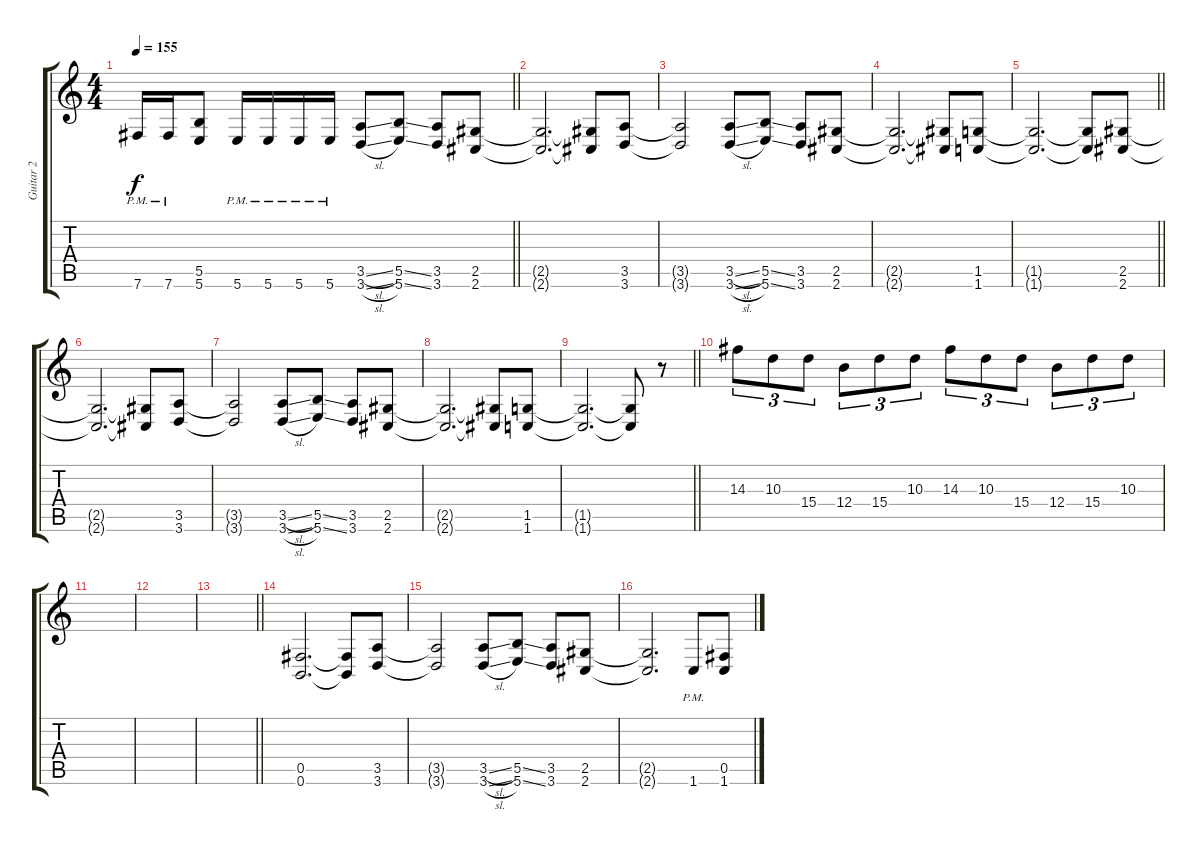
\track ("Guitar 2" "Guitar 2") {instrument distortionguitar}
\staff {score tabs}
\tuning (Db4 Ab3 E3 B2 Gb2 B1) {hide}
\ts (4 4)
\tempo 155
\clef g2
\barLineRight lightlight
\ks c
7.6{pm}.16{dy f} 7.6{pm}.16 (5.5 5.6).8 5.6{pm}.16 5.6{pm}.16 5.6{pm}.16 5.6{pm}.16 (3.5{sl} 3.6{sl}).8 (5.5{ss} 5.6{ss}).8 (3.5 3.6).8 (2.5 2.6).8 |
\section ("" "")
(2.5{t} 2.6{t}).2{d} (2.5{t} 2.6{t}).8 (3.5 3.6).8 |
(3.5{t} 3.6{t}).2 (3.5{sl} 3.6{sl}).8 (5.5{ss} 5.6{ss}).8 (3.5 3.6).8 (2.5 2.6).8 |
(2.5{t} 2.6{t}).2{d} (2.5{t} 2.6{t}).8 (1.5 1.6).8 |
\barLineRight lightlight
(1.5{t} 1.6{t}).2{d} (1.5{t} 1.6{t}).8 (2.5 2.6).8 |
(2.5{t} 2.6{t}).2{d} (2.5{t} 2.6{t}).8 (3.5 3.6).8 |
(3.5{t} 3.6{t}).2 (3.5{sl} 3.6{sl}).8 (5.5{ss} 5.6{ss}).8 (3.5 3.6).8 (2.5 2.6).8 |
(2.5{t} 2.6{t}).2{d} (2.5{t} 2.6{t}).8 (1.5 1.6).8 |
\barLineRight lightlight
(1.5{t} 1.6{t}).2{d} (1.5{t} 1.6{t}).8 r.8 |
14.3.8{tu (3 2)} 10.3.8{tu (3 2)} 15.4.8{tu (3 2)} 12.4.8{tu (3 2)} 15.4.8{tu (3 2)} 10.3.8{tu (3 2)} 14.3.8{tu (3 2)} 10.3.8{tu (3 2)} 15.4.8{tu (3 2)} 12.4.8{tu (3 2)} 15.4.8{tu (3 2)} 10.3.8{tu (3 2)} |
|
|
\barLineRight lightlight
|
(0.5 0.6).2{d} (0.5{t} 0.6{t}).8 (3.5 3.6).8 |
(3.5{t} 3.6{t}).2 (3.5{sl} 3.6{sl}).8 (5.5{ss} 5.6{ss}).8 (3.5 3.6).8 (2.5 2.6).8 |
(2.5{t} 2.6{t}).2{d} 1.6{pm}.8 (0.5 1.6).8
